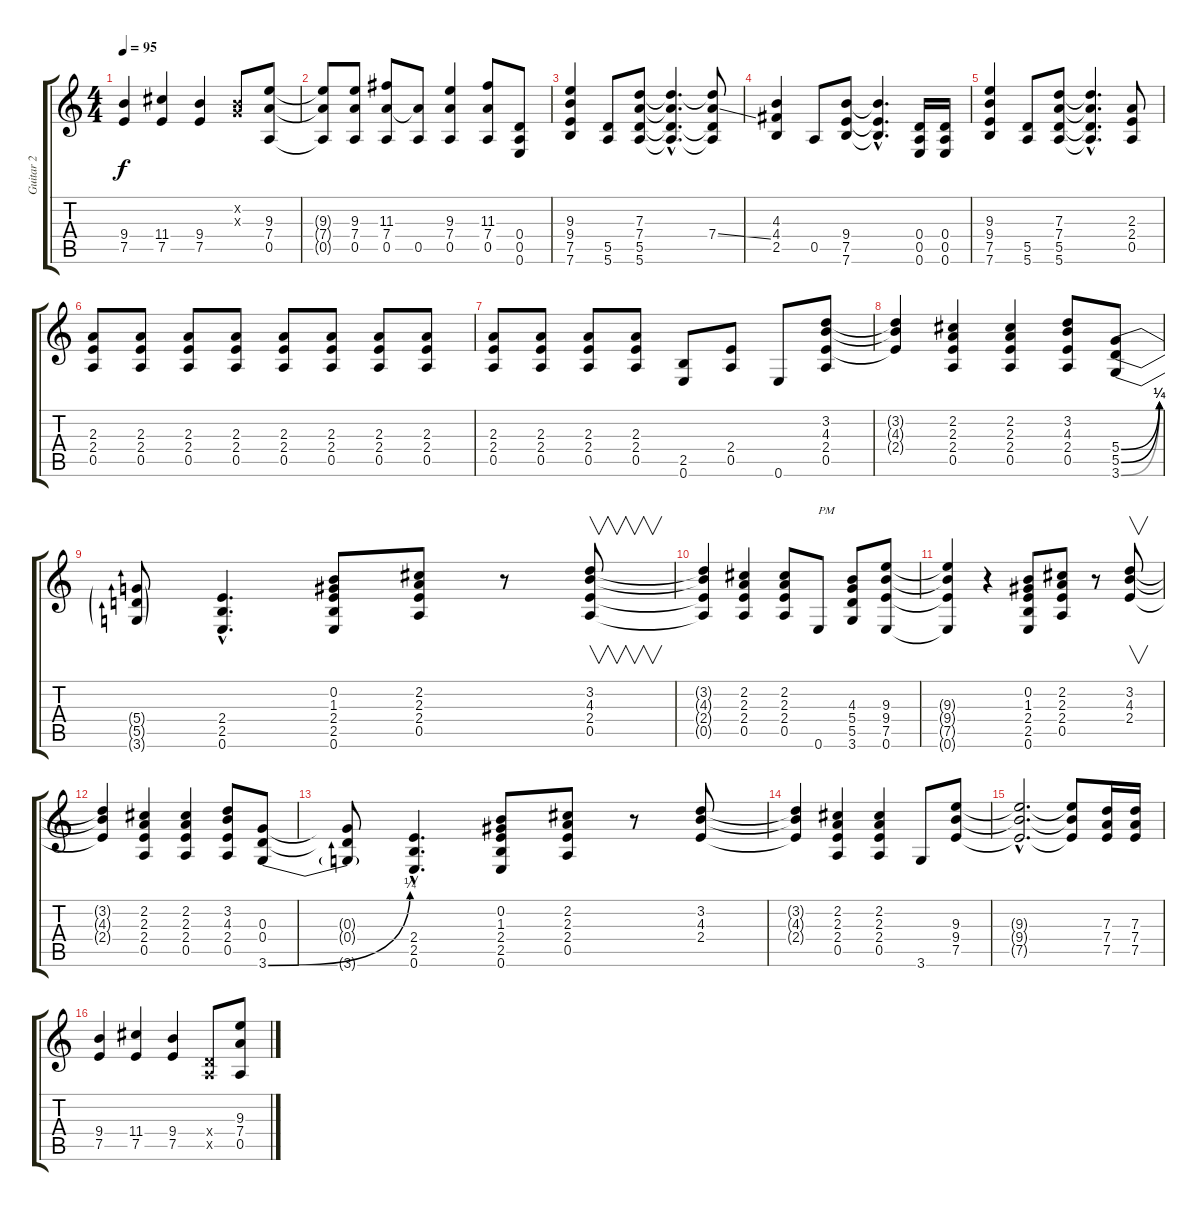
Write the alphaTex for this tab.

\track ("Guitar 2" "Guitar 2") {instrument overdrivenguitar}
\staff {score tabs}
\tuning (E4 B3 G3 D3 A2 E2) {hide}
\ts (4 4)
\tempo 95
\clef g2
\ks c
(9.4 7.5).4{dy f} (11.4 7.5).4 (9.4 7.5).4 (0.2{x} 0.3{x}).8 (9.3 7.4 0.5).8 |
(9.3{t} 7.4{t} 0.5{t}).8 (9.3 7.4 0.5).8 (11.3 7.4 0.5).8 (7.4{t} 0.5).8 (9.3 7.4 0.5).4 (11.3 7.4 0.5).8 (0.4 0.5 0.6).8 |
(9.3 9.4 7.5 7.6).4 (5.5 5.6).8 (7.3 7.4 5.5 5.6).8 (7.3{hac t} 7.4{hac t} 5.5{hac t} 5.6{hac t}).4{d} (7.3{t} 7.4{ss} 5.5{t} 5.6{t}).8 |
(4.3 4.4 2.5).4 0.5.8 (9.4 7.5 7.6).8 (9.4{hac t} 7.5{hac t} 7.6{hac t}).4{d} (0.4 0.5 0.6).16 (0.4 0.5 0.6).16 |
(9.3 9.4 7.5 7.6).4 (5.5 5.6).8 (7.3 7.4 5.5 5.6).8 (7.3{hac t} 7.4{hac t} 5.5{hac t} 5.6{hac t}).4{d} (2.3 2.4 0.5).8 |
(2.3 2.4 0.5).8 (2.3 2.4 0.5).8 (2.3 2.4 0.5).8 (2.3 2.4 0.5).8 (2.3 2.4 0.5).8 (2.3 2.4 0.5).8 (2.3 2.4 0.5).8 (2.3 2.4 0.5).8 |
(2.3 2.4 0.5).8 (2.3 2.4 0.5).8 (2.3 2.4 0.5).8 (2.3 2.4 0.5).8 (2.5 0.6).8 (2.4 0.5).8 0.6.8 (3.2 4.3 2.4 0.5).8 |
(3.2{t} 4.3{t} 2.4{t}).4 (2.2 2.3 2.4 0.5).4 (2.2 2.3 2.4 0.5).4 (3.2 4.3 2.4 0.5).8 (5.4{be (bend 0 0 60 1)} 5.5{be (bend 0 0 60 1)} 3.6{be (bend 0 0 60 1)}).8 |
(5.4{t} 5.5{t} 3.6{t}).8 (2.4{hac} 2.5{hac} 0.6{hac}).4{d} (0.2 1.3 2.4 2.5 0.6).8 (2.2 2.3 2.4 0.5).8 r.8 (3.2 4.3 2.4 0.5).8{v} |
(3.2{t} 4.3{t} 2.4{t} 0.5{t}).4 (2.2 2.3 2.4 0.5).4 (2.2 2.3 2.4 0.5).8 0.6.8{txt "PM"} (4.3 5.4 5.5 3.6).8 (9.3 9.4 7.5 0.6).8 |
(9.3{t} 9.4{t} 7.5{t} 0.6{t}).4 r.4 (0.2 1.3 2.4 2.5 0.6).8 (2.2 2.3 2.4 0.5).8 r.8 (3.2 4.3 2.4).8{v} |
(3.2{t} 4.3{t} 2.4{t}).4 (2.2 2.3 2.4 0.5).4 (2.2 2.3 2.4 0.5).4 (3.2 4.3 2.4 0.5).8 (0.3 0.4 3.6{be (bend 0 0 60 1)}).8 |
(0.3{t} 0.4{t} 3.6{t}).8 (2.4{hac} 2.5{hac} 0.6{hac}).4{d} (0.2 1.3 2.4 2.5 0.6).8 (2.2 2.3 2.4 0.5).8 r.8 (3.2 4.3 2.4).8 |
(3.2{t} 4.3{t} 2.4{t}).4 (2.2 2.3 2.4 0.5).4 (2.2 2.3 2.4 0.5).4 3.6.8 (9.3 9.4 7.5).8 |
(9.3{hac t} 9.4{hac t} 7.5{hac t}).2{d} (9.3{t} 9.4{t} 7.5{t}).8 (7.3 7.4 7.5).16 (7.3 7.4 7.5).16 |
(9.4 7.5).4 (11.4 7.5).4 (9.4 7.5).4 (0.4{x} 0.5{x}).8 (9.3 7.4 0.5).8
